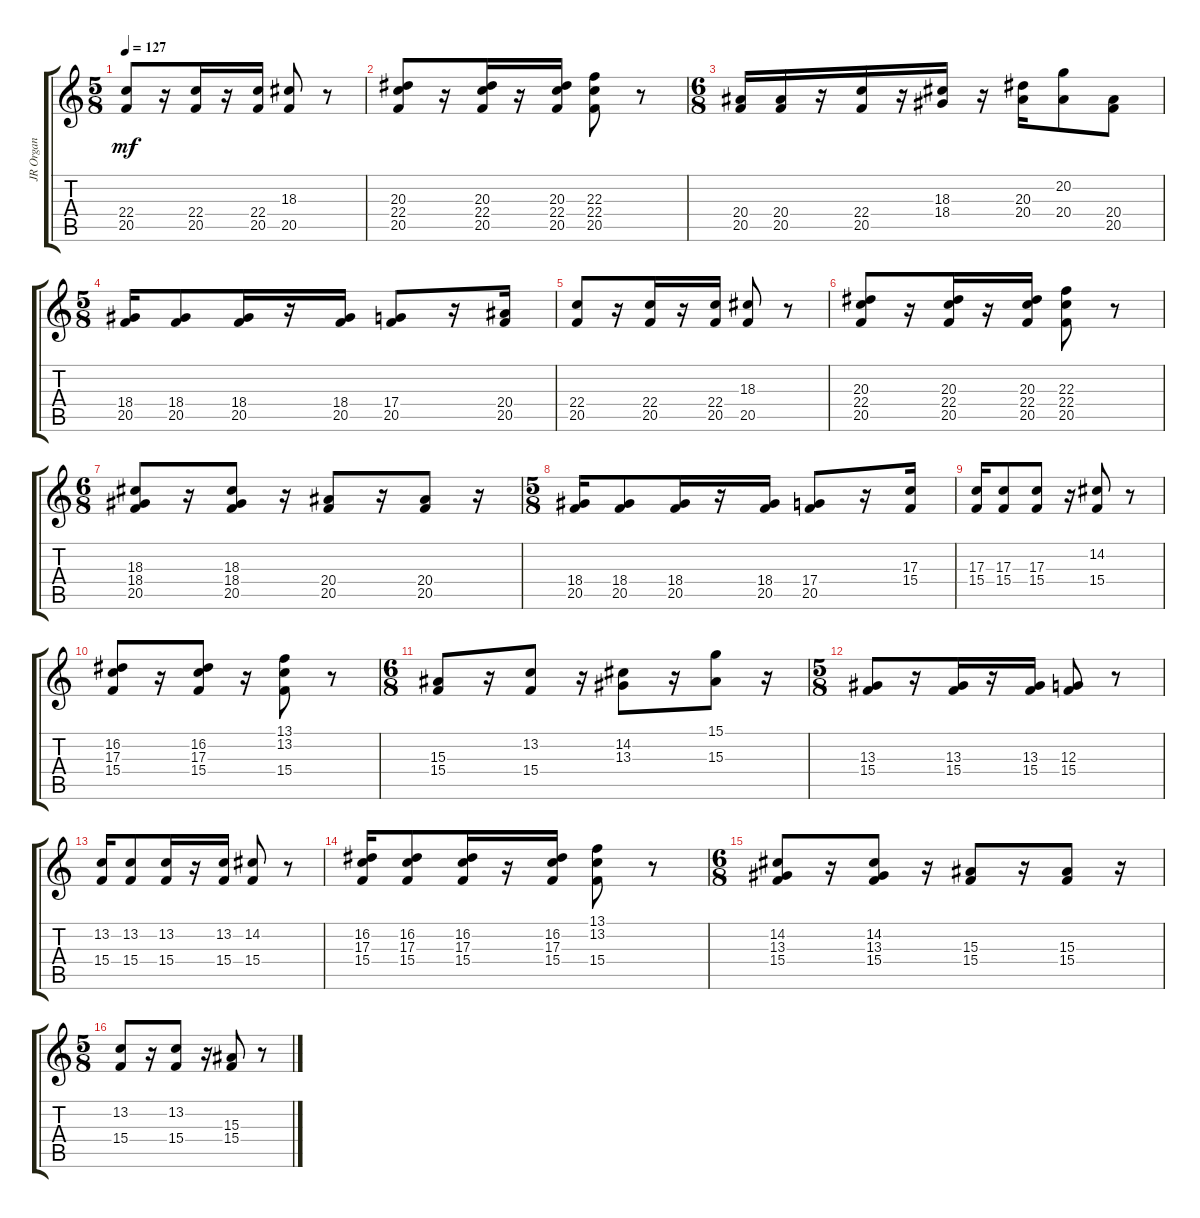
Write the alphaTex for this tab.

\track ("JR Organ" "JR Organ") {instrument rockorgan}
\staff {score tabs}
\tuning (E4 B3 G3 D3 A2 E2) {hide}
\ts (5 8)
\tempo 127
\clef g2
\ks c
(22.4 20.5).8{dy mf} r.16 (22.4 20.5).16 r.16 (22.4 20.5).16 (18.3 20.5).8 r.8 |
(20.3 22.4 20.5).8 r.16 (20.3 22.4 20.5).16 r.16 (20.3 22.4 20.5).16 (22.3 22.4 20.5).8 r.8 |
\ts (6 8)
(20.4 20.5).16 (20.4 20.5).16 r.16 (22.4 20.5).16 r.16 (18.3 18.4).16 r.16 (20.3 20.4).16 (20.2 20.4).8 (20.4 20.5).8 |
\ts (5 8)
(18.4 20.5).16 (18.4 20.5).8 (18.4 20.5).16 r.16 (18.4 20.5).16 (17.4 20.5).8 r.16 (20.4 20.5).16 |
(22.4 20.5).8 r.16 (22.4 20.5).16 r.16 (22.4 20.5).16 (18.3 20.5).8 r.8 |
(20.3 22.4 20.5).8 r.16 (20.3 22.4 20.5).16 r.16 (20.3 22.4 20.5).16 (22.3 22.4 20.5).8 r.8 |
\ts (6 8)
(18.3 18.4 20.5).8 r.16 (18.3 18.4 20.5).8 r.16 (20.4 20.5).8 r.16 (20.4 20.5).8 r.16 |
\ts (5 8)
(18.4 20.5).16 (18.4 20.5).8 (18.4 20.5).16 r.16 (18.4 20.5).16 (17.4 20.5).8 r.16 (17.3 15.4).16 |
(17.3 15.4).16 (17.3 15.4).8 (17.3 15.4).8 r.16 (14.2 15.4).8 r.8 |
(16.2 17.3 15.4).8 r.16 (16.2 17.3 15.4).8 r.16 (13.1 13.2 15.4).8 r.8 |
\ts (6 8)
(15.3 15.4).8 r.16 (13.2 15.4).8 r.16 (14.2 13.3).8 r.16 (15.1 15.3).8 r.16 |
\ts (5 8)
(13.3 15.4).8 r.16 (13.3 15.4).16 r.16 (13.3 15.4).16 (12.3 15.4).8 r.8 |
(13.2 15.4).16 (13.2 15.4).8 (13.2 15.4).16 r.16 (13.2 15.4).16 (14.2 15.4).8 r.8 |
(16.2 17.3 15.4).16 (16.2 17.3 15.4).8 (16.2 17.3 15.4).16 r.16 (16.2 17.3 15.4).16 (13.1 13.2 15.4).8 r.8 |
\ts (6 8)
(14.2 13.3 15.4).8 r.16 (14.2 13.3 15.4).8 r.16 (15.3 15.4).8 r.16 (15.3 15.4).8 r.16 |
\ts (5 8)
(13.2 15.4).8 r.16 (13.2 15.4).8 r.16 (15.3 15.4).8 r.8
